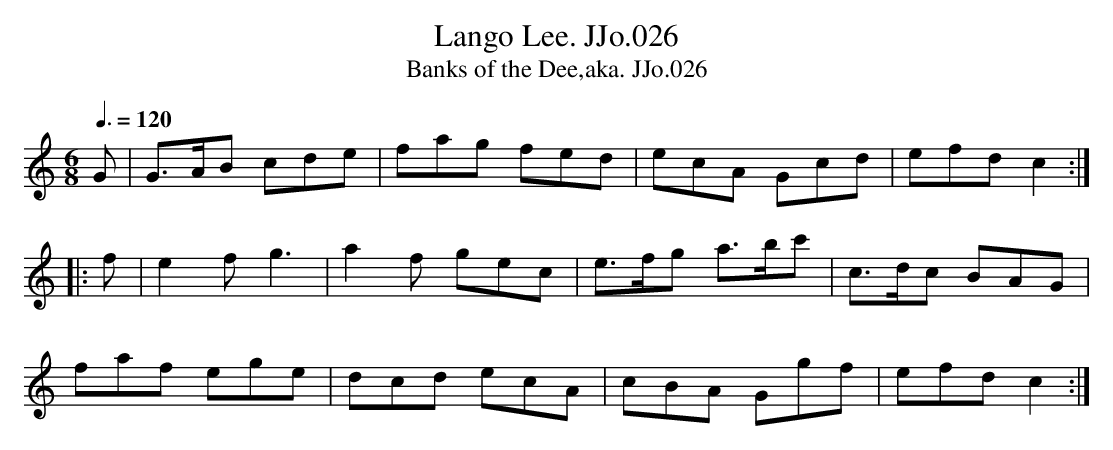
X:1
T:Lango Lee. JJo.026
T:Banks of the Dee,aka. JJo.026
L:1/8
M:6/8
Q:3/8=120
K:C
G|G>AB cde|fag fed|ecA Gcd|efd c2:|!
|:f|e2fg3|a2f gec|e>fg a>bc'|c>dc BAG|!
faf ege|dcd ecA|cBA Ggf|efd c2:|
